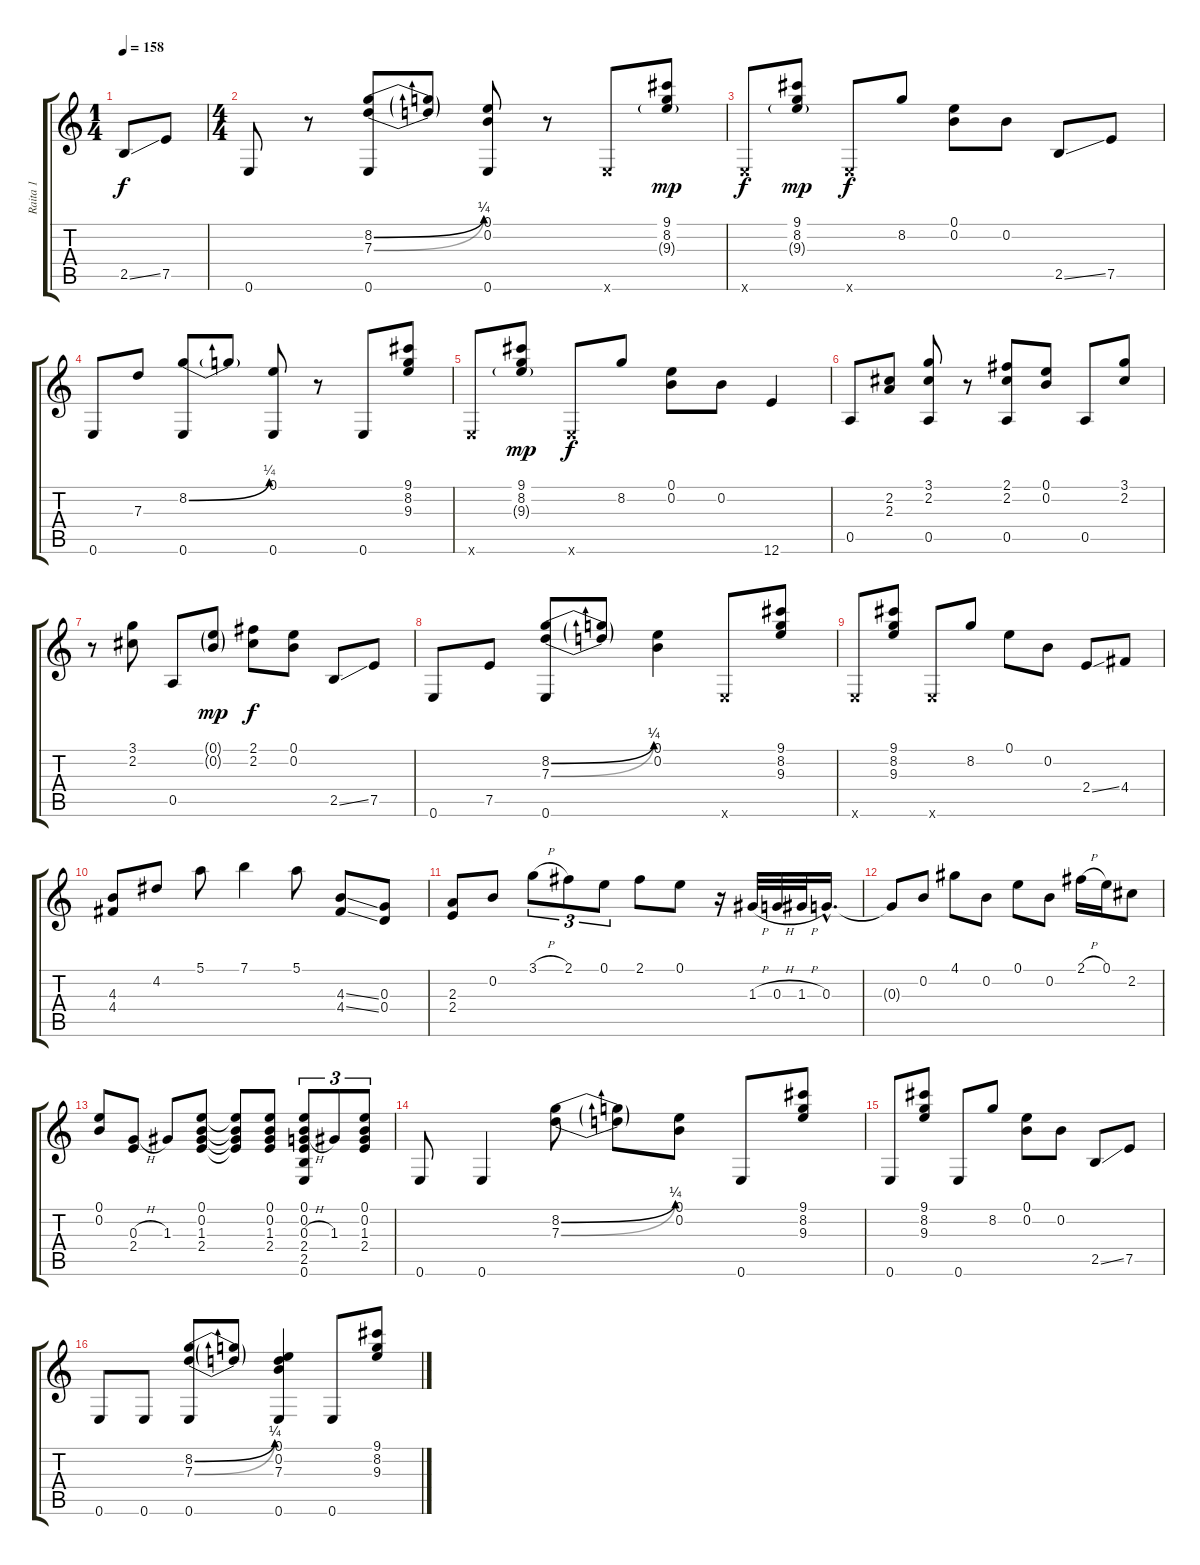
\track ("Raita 1" "Raita 1") {instrument acousticguitarnylon}
\staff {score tabs}
\tuning (E4 B3 G3 D3 A2 E2) {hide}
\ts (1 4)
\tempo 158
\clef g2
\ks c
2.5{ss}.8{dy f instrument acousticguitarnylon} 7.5.8 |
\ts (4 4)
0.6.8 r.8 (8.2{be (bend 0 0 60 1)} 7.3{be (bend 0 0 60 1)} 0.6).8 (8.2{t} 7.3{t}).8 (0.1 0.2 0.6).8 r.8 0.6{x}.8 (9.1 8.2 9.3{g}).8{dy mp} |
0.6{x}.8{dy f} (9.1 8.2 9.3{g}).8{dy mp} 0.6{x}.8{dy f} 8.2.8 (0.1 0.2).8 0.2.8 2.5{ss}.8 7.5.8 |
0.6.8 7.3.8 (8.2{be (bend 0 0 60 1)} 0.6).8 8.2{t}.8 (0.1 0.6).8 r.8 0.6.8 (9.1 8.2 9.3).8 |
0.6{x}.8 (9.1 8.2 9.3{g}).8{dy mp} 0.6{x}.8{dy f} 8.2.8 (0.1 0.2).8 0.2.8 12.6.4 |
0.5.8 (2.2 2.3).8 (3.1 2.2 0.5).8 r.8 (2.1 2.2 0.5).8 (0.1 0.2).8 0.5.8 (3.1 2.2).8 |
r.8 (3.1 2.2).8 0.5.8 (0.1{g} 0.2{g}).8{dy mp} (2.1 2.2).8{dy f} (0.1 0.2).8 2.5{ss}.8 7.5.8 |
0.6.8 7.5.8 (8.2{be (bend 0 0 60 1)} 7.3{be (bend 0 0 60 1)} 0.6).8 (8.2{t} 7.3{t}).8 (0.1 0.2).4 0.6{x}.8 (9.1 8.2 9.3).8 |
0.6{x}.8 (9.1 8.2 9.3).8 0.6{x}.8 8.2.8 0.1.8 0.2.8 2.4{ss}.8 4.4.8 |
(4.3 4.4).8 4.2.8 5.1.8 7.1.4 5.1.8 (4.3{ss} 4.4{ss}).8 (0.3 0.4).8 |
(2.3 2.4).8 0.2.8 3.1{h}.8{tu (3 2)} 2.1.8{tu (3 2)} 0.1.8{tu (3 2)} 2.1.8 0.1.8 r.16 1.3{h}.32 0.3{h}.32 1.3{h}.32 0.3{hac}.16{d} |
0.3{t}.8 0.2.8 4.1.8 0.2.8 0.1.8 0.2.8 2.1{h}.16 0.1.16 2.2.8 |
(0.1 0.2).8 (0.3{h} 2.4).8 1.3.8 (0.1 0.2 1.3 2.4).8 (0.1{t} 0.2{t} 1.3{t} 2.4{t}).8 (0.1 0.2 1.3 2.4).8 (0.1 0.2 0.3{h} 2.4 2.5 0.6).8{tu (3 2)} 1.3.8{tu (3 2)} (0.1 0.2 1.3 2.4).8{tu (3 2)} |
0.6.8 0.6.4 (8.2{be (bend 0 0 60 1)} 7.3{be (bend 0 0 60 1)}).8 (8.2{t} 7.3{t}).8 (0.1 0.2).8 0.6.8 (9.1 8.2 9.3).8 |
0.6.8 (9.1 8.2 9.3).8 0.6.8 8.2.8 (0.1 0.2).8 0.2.8 2.5{ss}.8 7.5.8 |
0.6.8 0.6.8 (8.2{be (bend 0 0 60 1)} 7.3{be (bend 0 0 60 1)} 0.6).8 (8.2{t} 7.3{t}).8 (0.1 0.2 7.3 0.6).4 0.6.8 (9.1 8.2 9.3).8
